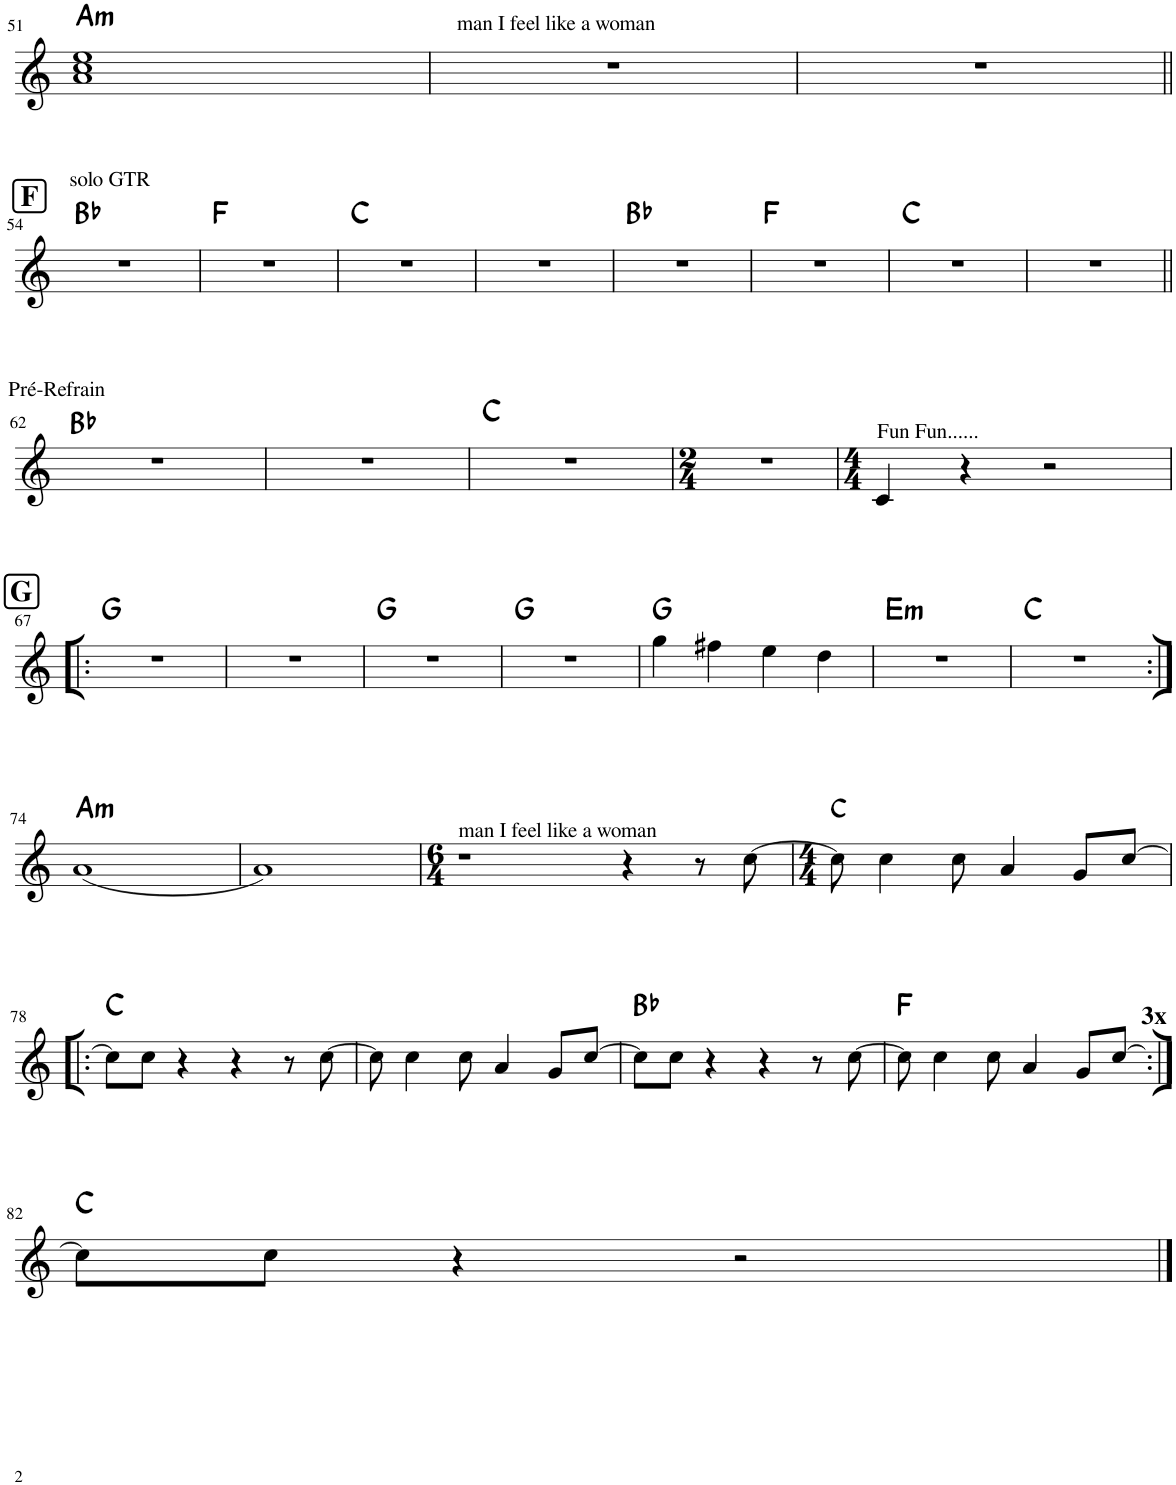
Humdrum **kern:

**kern	**harte
*part1	*part1
*staff1	*
*I"Piano	*
*I'Pno	*
!!LO:PB:g=z
*clefG2	*
*k[]	*
*M4/4	*
=51	=51
!	!LO:H:kt=m
1a 1cc 1ee	A:min
=52	=52
!LO:TX:a:t=man I feel like a woman	!
1r	.
=53	=53
1r	.
!!LO:LB:g=z
!!LO:REH:place=s1:a:B:cj:fs=14:t=F
=54||	=54||
!LO:TX:a:t=solo GTR	!
1r	Bb:maj
=55	=55
1r	F:maj
=56	=56
1r	C:maj
=57	=57
1r	.
=58	=58
1r	Bb:maj
=59	=59
1r	F:maj
=60	=60
1r	C:maj
=61	=61
1r	.
!!LO:LB:g=z
=62||	=62||
!LO:TX:a:t=Pré-Refrain	!
1r	Bb:maj
=63	=63
1r	.
=64	=64
1r	C:maj
=65	=65
*M2/4	*
2r	.
=66	=66
*M4/4	*
!LO:TX:a:t=Fun Fun......	!
4c/	.
4r	.
2r	.
!!LO:LB:g=z
!!LO:REH:place=s1:a:B:cj:fs=14:t=G
=67!|:	=67!|:
1r	G:maj
=68	=68
1r	.
=69	=69
1r	G:maj
=70	=70
1r	G:maj
=71	=71
4gg\	G:maj
4ff#X\	.
4ee\	.
4dd\	.
=72	=72
!	!LO:H:kt=m
1r	E:min
=73	=73
1r	C:maj
!!LO:LB:g=z
=74:|!	=74:|!
!	!LO:H:kt=m
(1a	A:min
=75	=75
1a)	.
=76	=76
*M6/4	*
!LO:TX:a:t=man I feel like a woman	!
1r	.
4r	.
8r	.
[8cc\	.
=77	=77
*M4/4	*
8cc\]	C:maj
4cc\	.
8cc\	.
4a/	.
8g/L	.
[8cc/J	.
!!LO:LB:g=z
=78!|:	=78!|:
8cc\L]	C:maj
8cc\J	.
4r	.
4r	.
8r	.
[8cc\	.
=79	=79
8cc\]	.
4cc\	.
8cc\	.
4a/	.
8g/L	.
[8cc/J	.
=80	=80
8cc\L]	Bb:maj
8cc\J	.
4r	.
4r	.
8r	.
[8cc\	.
=81	=81
8cc\]	F:maj
4cc\	.
8cc\	.
4a/	.
8g/L	.
!LO:TX:a:B:t=3x	!
[8cc/J	.
!!LO:LB:g=z
=82:|!	=82:|!
8cc\L]	C:maj
8cc\J	.
4r	.
2r	.
==	==
*-	*-
